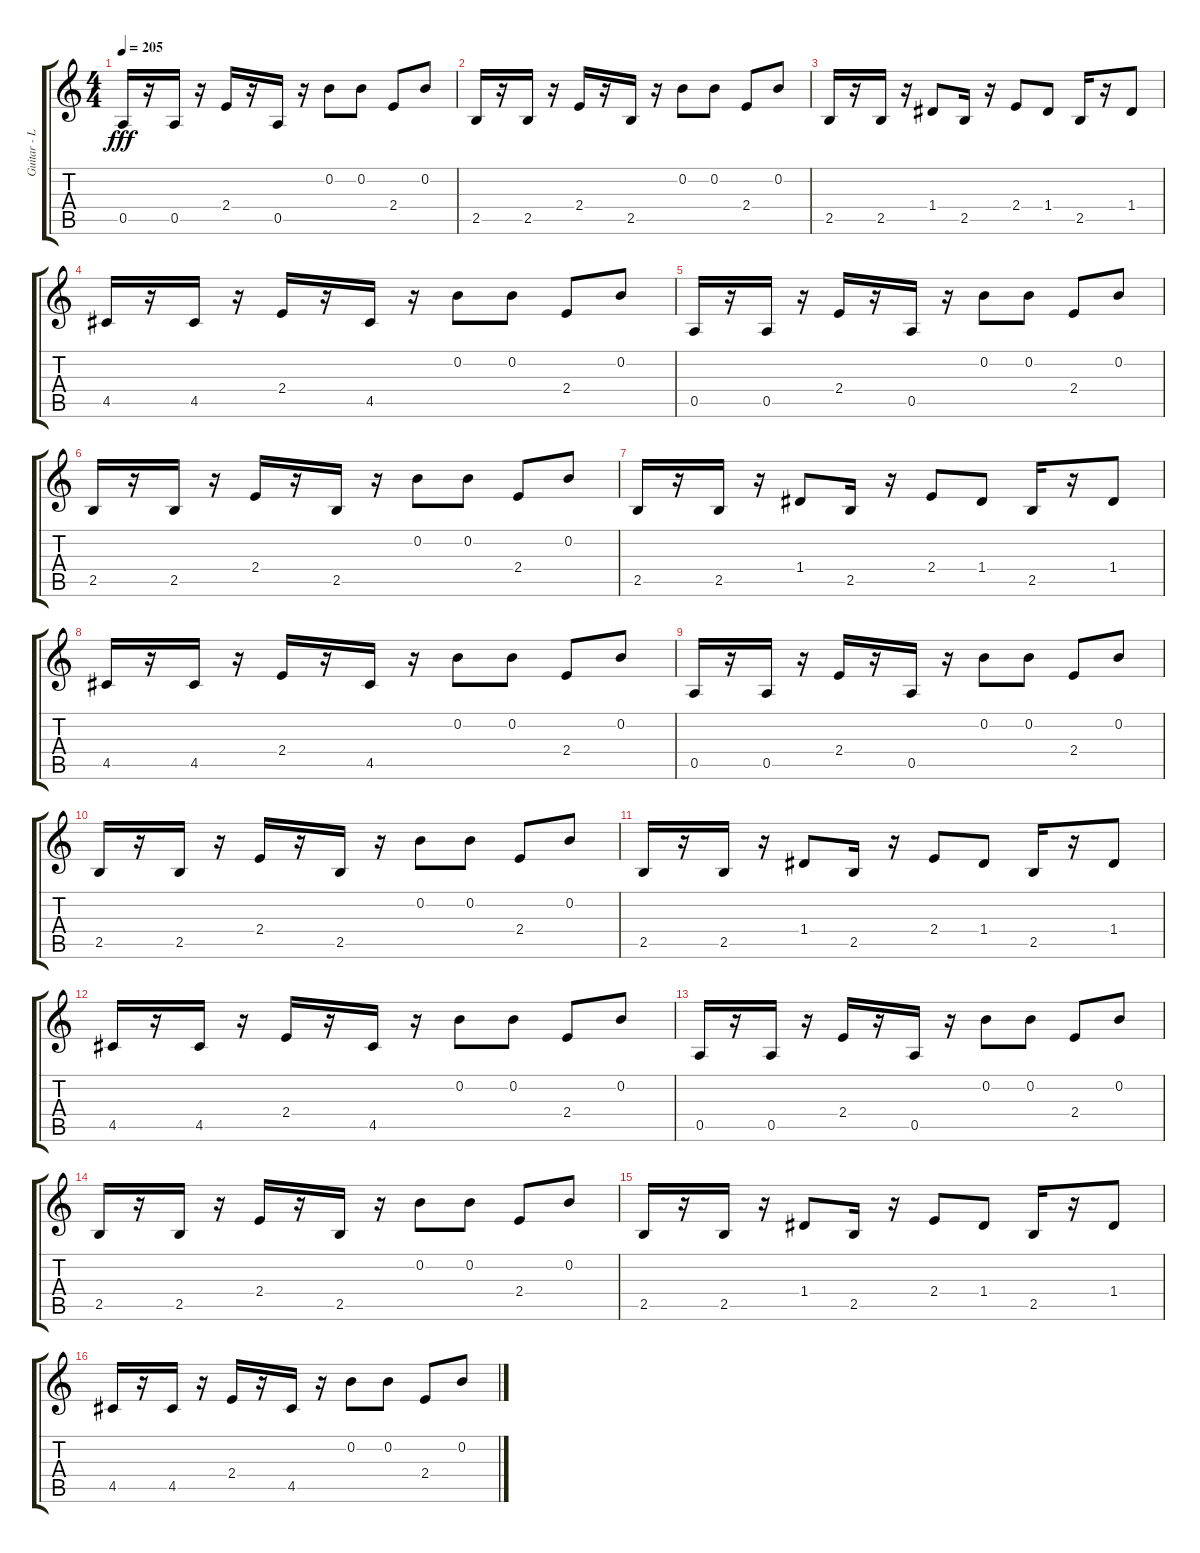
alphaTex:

\track ("Guitar - Lead" "Guitar - L") {instrument distortionguitar}
\staff {score tabs}
\tuning (E4 B3 G3 D3 A2 E2) {hide}
\ts (4 4)
\tempo 205
\clef g2
\ks c
0.5.16{dy fff} r.16 0.5.16 r.16 2.4.16 r.16 0.5.16 r.16 0.2.8 0.2.8 2.4.8 0.2.8 |
2.5.16 r.16 2.5.16 r.16 2.4.16 r.16 2.5.16 r.16 0.2.8 0.2.8 2.4.8 0.2.8 |
2.5.16 r.16 2.5.16 r.16 1.4.8 2.5.16 r.16 2.4.8 1.4.8 2.5.16 r.16 1.4.8 |
4.5.16 r.16 4.5.16 r.16 2.4.16 r.16 4.5.16 r.16 0.2.8 0.2.8 2.4.8 0.2.8 |
0.5.16 r.16 0.5.16 r.16 2.4.16 r.16 0.5.16 r.16 0.2.8 0.2.8 2.4.8 0.2.8 |
2.5.16 r.16 2.5.16 r.16 2.4.16 r.16 2.5.16 r.16 0.2.8 0.2.8 2.4.8 0.2.8 |
2.5.16 r.16 2.5.16 r.16 1.4.8 2.5.16 r.16 2.4.8 1.4.8 2.5.16 r.16 1.4.8 |
4.5.16 r.16 4.5.16 r.16 2.4.16 r.16 4.5.16 r.16 0.2.8 0.2.8 2.4.8 0.2.8 |
0.5.16 r.16 0.5.16 r.16 2.4.16 r.16 0.5.16 r.16 0.2.8 0.2.8 2.4.8 0.2.8 |
2.5.16 r.16 2.5.16 r.16 2.4.16 r.16 2.5.16 r.16 0.2.8 0.2.8 2.4.8 0.2.8 |
2.5.16 r.16 2.5.16 r.16 1.4.8 2.5.16 r.16 2.4.8 1.4.8 2.5.16 r.16 1.4.8 |
4.5.16 r.16 4.5.16 r.16 2.4.16 r.16 4.5.16 r.16 0.2.8 0.2.8 2.4.8 0.2.8 |
0.5.16 r.16 0.5.16 r.16 2.4.16 r.16 0.5.16 r.16 0.2.8 0.2.8 2.4.8 0.2.8 |
2.5.16 r.16 2.5.16 r.16 2.4.16 r.16 2.5.16 r.16 0.2.8 0.2.8 2.4.8 0.2.8 |
2.5.16 r.16 2.5.16 r.16 1.4.8 2.5.16 r.16 2.4.8 1.4.8 2.5.16 r.16 1.4.8 |
4.5.16 r.16 4.5.16 r.16 2.4.16 r.16 4.5.16 r.16 0.2.8 0.2.8 2.4.8 0.2.8
